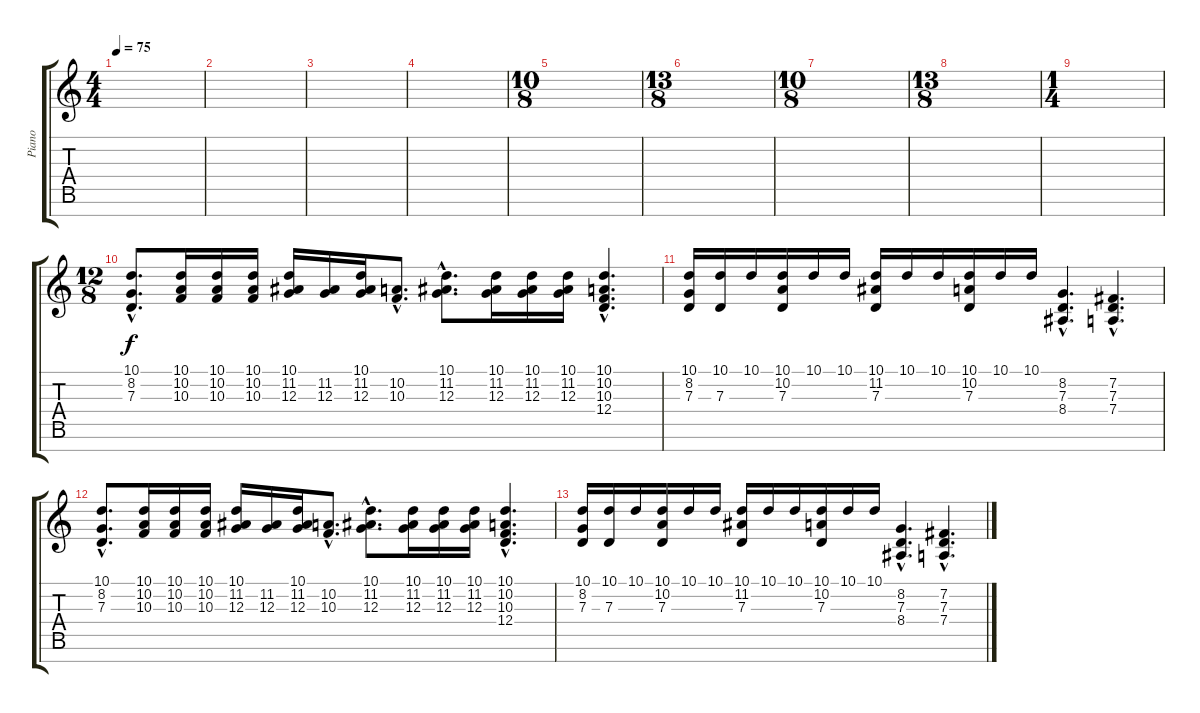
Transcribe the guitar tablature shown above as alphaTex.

\track ("Piano" "Piano") {instrument brightacousticpiano}
\staff {score tabs}
\tuning (E4 B3 G3 D3 A2 E2 B1) {hide}
\ts (4 4)
\tempo 75
\clef g2
\ks c
|
|
|
|
\ts (10 8)
|
\ts (13 8)
|
\ts (10 8)
|
\ts (13 8)
|
\ts (1 4)
|
\ts (12 8)
(10.1{hac} 8.2{hac} 7.3{hac}).8{d} (10.1 10.2 10.3).16 (10.1 10.2 10.3).16 (10.1 10.2 10.3).16 (10.1 11.2 12.3).16 (11.2 12.3).16 (10.1 11.2 12.3).16 (10.2{hac} 10.3{hac}).8{d} (10.1{hac} 11.2{hac} 12.3{hac}).8{d} (10.1 11.2 12.3).16 (10.1 11.2 12.3).16 (10.1 11.2 12.3).16 (10.1{hac} 10.2{hac} 10.3{hac} 12.4{hac}).4{d} |
(10.1 8.2 7.3).16 (10.1 7.3).16 10.1.16 (10.1 10.2 7.3).16 10.1.16 10.1.16 (10.1 11.2 7.3).16 10.1.16 10.1.16 (10.1 10.2 7.3).16 10.1.16 10.1.16 (8.2{hac} 7.3{hac} 8.4{hac}).4{d} (7.2{hac} 7.3{hac} 7.4{hac}).4{d} |
(10.1{hac} 8.2{hac} 7.3{hac}).8{d} (10.1 10.2 10.3).16 (10.1 10.2 10.3).16 (10.1 10.2 10.3).16 (10.1 11.2 12.3).16 (11.2 12.3).16 (10.1 11.2 12.3).16 (10.2{hac} 10.3{hac}).8{d} (10.1{hac} 11.2{hac} 12.3{hac}).8{d} (10.1 11.2 12.3).16 (10.1 11.2 12.3).16 (10.1 11.2 12.3).16 (10.1{hac} 10.2{hac} 10.3{hac} 12.4{hac}).4{d} |
(10.1 8.2 7.3).16 (10.1 7.3).16 10.1.16 (10.1 10.2 7.3).16 10.1.16 10.1.16 (10.1 11.2 7.3).16 10.1.16 10.1.16 (10.1 10.2 7.3).16 10.1.16 10.1.16 (8.2{hac} 7.3{hac} 8.4{hac}).4{d} (7.2{hac} 7.3{hac} 7.4{hac}).4{d}
